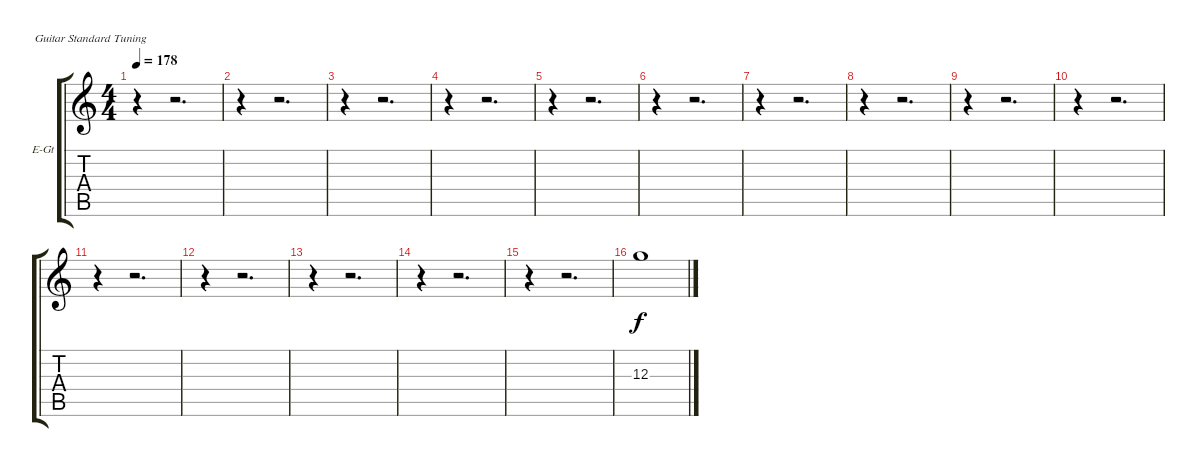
\bracketExtendMode groupsimilarinstruments
\firstSystemTrackNameOrientation horizontal
\otherSystemsTrackNameOrientation horizontal
\track ("Kirk fills" "E-Gt") {instrument distortionguitar}
\staff {score tabs}
\tuning (E4 B3 G3 D3 A2 E2)
\ts (4 4)
\tempo 178
\clef g2
\ks c
r.4{dy f} r.2{d} |
r.4 r.2{d} |
r.4 r.2{d} |
r.4 r.2{d} |
r.4 r.2{d} |
r.4 r.2{d} |
r.4 r.2{d} |
r.4 r.2{d} |
r.4 r.2{d} |
r.4 r.2{d} |
r.4 r.2{d} |
r.4 r.2{d} |
r.4 r.2{d} |
r.4 r.2{d} |
r.4 r.2{d} |
12.3.1
